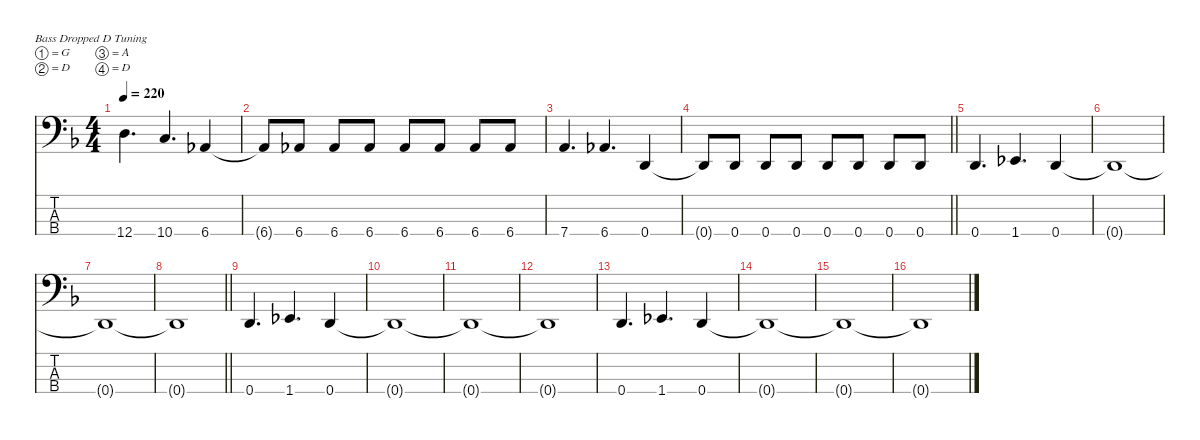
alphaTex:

\hideDynamics
\bracketExtendMode nobrackets
\singleTrackTrackNamePolicy hidden
\multiTrackTrackNamePolicy hidden
\firstSystemTrackNameMode fullname
\firstSystemTrackNameOrientation horizontal
\otherSystemsTrackNameOrientation horizontal
\track ("Bass" "E-Bass") {instrument electricbassfinger}
\staff {score tabs}
\tuning (G2 D2 A1 D1)
\ts (4 4)
\tempo 220
\clef f4
\ks dminor
12.4{acc forcenatural}.4{d dy ff beam Down} 10.4{acc forcenatural}.4{d beam Up} 6.4{acc b}.4{beam Up} |
6.4{t acc b}.8{dy f beam Up} 6.4{acc b}.8{dy ff beam Up} 6.4{acc b}.8{beam Up} 6.4{acc b}.8{beam Up} 6.4{acc b}.8{beam Up} 6.4{acc b}.8{beam Up} 6.4{acc b}.8{beam Up} 6.4{acc b}.8{beam Up} |
7.4{acc forcenatural}.4{d beam Up} 6.4{acc b}.4{d beam Up} 0.4{acc forcenatural}.4{beam Up} |
\barLineRight lightlight
0.4{t acc forcenatural}.8{dy f beam Up} 0.4{acc forcenatural}.8{dy ff beam Up} 0.4{acc forcenatural}.8{beam Up} 0.4{acc forcenatural}.8{beam Up} 0.4{acc forcenatural}.8{beam Up} 0.4{acc forcenatural}.8{beam Up} 0.4{acc forcenatural}.8{beam Up} 0.4{acc forcenatural}.8{beam Up} |
0.4{acc forcenatural}.4{d beam Up} 1.4{acc b}.4{d beam Up} 0.4{acc forcenatural}.4{beam Up} |
0.4{t acc forcenatural}.1{dy f beam Up} |
0.4{t acc forcenatural}.1{beam Up} |
\barLineRight lightlight
0.4{t acc forcenatural}.1{beam Up} |
0.4{acc forcenatural}.4{d dy ff beam Up} 1.4{acc b}.4{d beam Up} 0.4{acc forcenatural}.4{beam Up} |
0.4{t acc forcenatural}.1{dy f beam Up} |
0.4{t acc forcenatural}.1{beam Up} |
0.4{t acc forcenatural}.1{beam Up} |
0.4{acc forcenatural}.4{d dy ff beam Up} 1.4{acc b}.4{d beam Up} 0.4{acc forcenatural}.4{beam Up} |
0.4{t acc forcenatural}.1{dy f beam Up} |
0.4{t acc forcenatural}.1{beam Up} |
0.4{t acc forcenatural}.1{beam Up}
